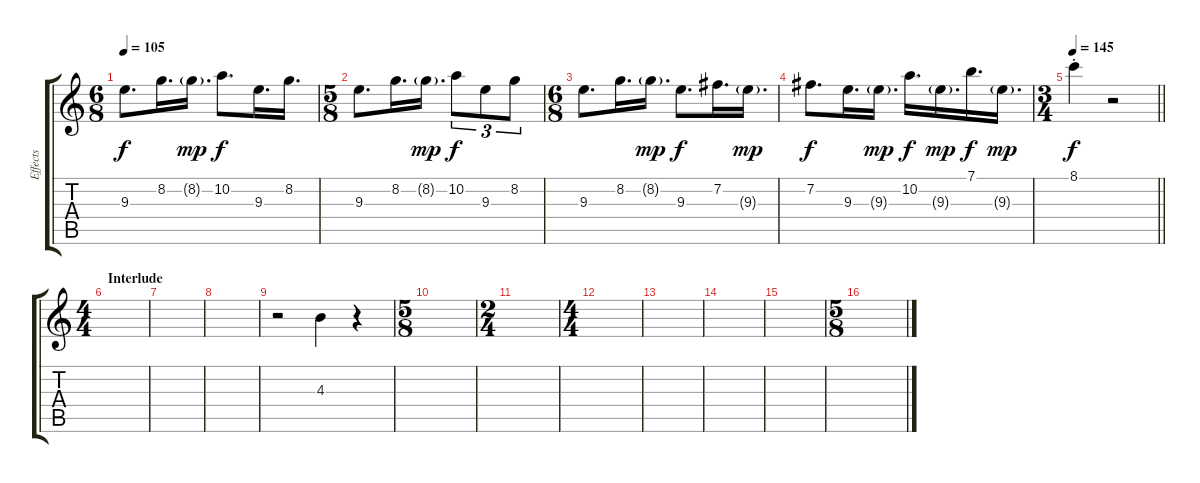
\track ("Effects" "Effects") {instrument electricguitarclean}
\staff {score tabs}
\tuning (E4 B3 G3 D3 A2 E2) {hide}
\ts (6 8)
\tempo 105
\clef g2
\ks c
9.3.8{d dy f} 8.2.16{d} 8.2{g}.16{d dy mp} 10.2.8{d dy f} 9.3.16{d} 8.2.16{d} |
\ts (5 8)
9.3.8{d} 8.2.16{d} 8.2{g}.16{d dy mp} 10.2.8{tu (3 2) dy f} 9.3.8{tu (3 2)} 8.2.8{tu (3 2)} |
\ts (6 8)
9.3.8{d} 8.2.16{d} 8.2{g}.16{d dy mp} 9.3.8{d dy f} 7.2.16{d} 9.3{g}.16{d dy mp} |
7.2.8{d dy f} 9.3.16{d} 9.3{g}.16{d dy mp} 10.2.16{d dy f} 9.3{g}.16{d dy mp} 7.1.16{d dy f} 9.3{g}.16{d dy mp} |
\ts (3 4)
\tempo 145
\barLineRight lightlight
8.1{st}.4{dy f} r.2 |
\ts (4 4)
\section ("" "Interlude")
|
|
|
r.2 4.3.4{volume 10 instrument distortionguitar} r.4 |
\ts (5 8)
|
\ts (2 4)
|
\ts (4 4)
|
|
|
|
\ts (5 8)
